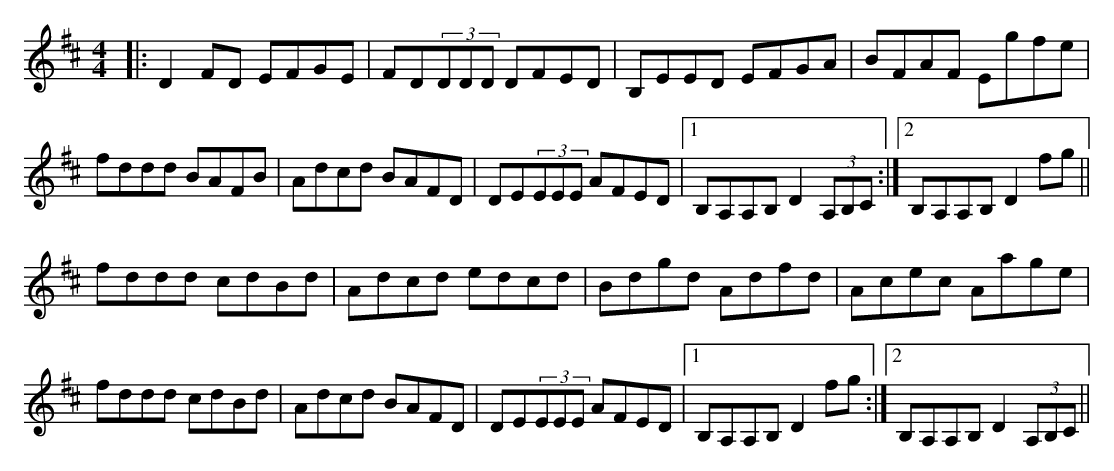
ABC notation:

X:1
M:4/4
K:D
|:D2FD EFGE|FD(3DDD DFED|B,EED EFGA|BFAF Egfe|
fddd BAFB|Adcd BAFD|DE(3EEE AFED|1 B,A,A,B, D2(3A,B,C:|2 B,A,A,B, D2fg||
fddd cdBd|Adcd edcd|Bdgd Adfd|Acec Aage|
fddd cdBd|Adcd BAFD|DE(3EEE AFED|1 B,A,A,B, D2fg:|2 B,A,A,B, D2(3A,B,C||
